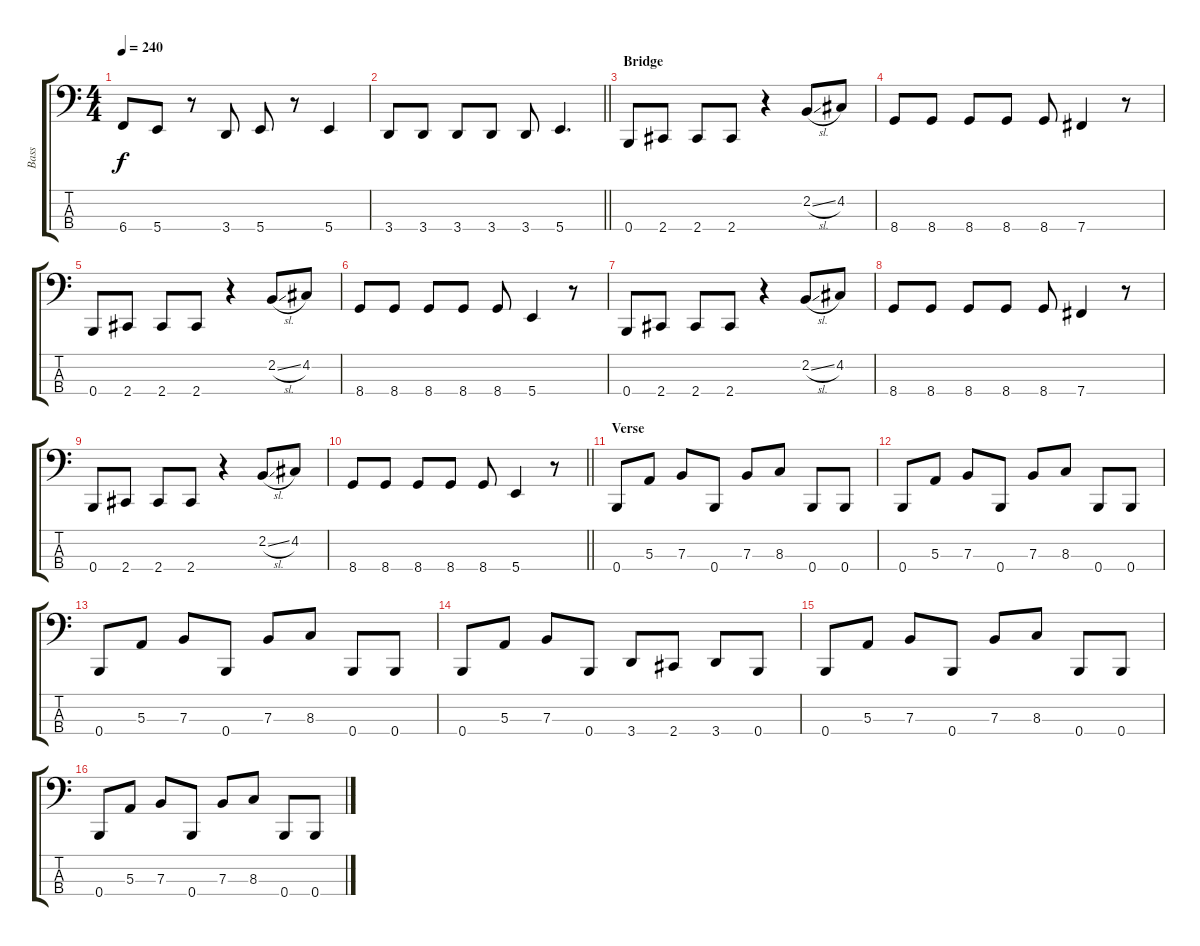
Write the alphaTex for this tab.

\track ("Bass" "Bass") {instrument electricbassfinger}
\staff {score tabs}
\tuning (D2 A1 E1 B0) {hide}
\ts (4 4)
\tempo 240
\clef f4
\ks c
6.4.8{dy f} 5.4.8 r.8 3.4.8 5.4.8 r.8 5.4.4 |
\barLineRight lightlight
3.4.8 3.4.8 3.4.8 3.4.8 3.4.8 5.4.4{d} |
\section ("" "Bridge")
0.4.8 2.4.8 2.4.8 2.4.8 r.4 2.2{sl}.8 4.2.8 |
8.4.8 8.4.8 8.4.8 8.4.8 8.4.8 7.4.4 r.8 |
0.4.8 2.4.8 2.4.8 2.4.8 r.4 2.2{sl}.8 4.2.8 |
8.4.8 8.4.8 8.4.8 8.4.8 8.4.8 5.4.4 r.8 |
0.4.8 2.4.8 2.4.8 2.4.8 r.4 2.2{sl}.8 4.2.8 |
8.4.8 8.4.8 8.4.8 8.4.8 8.4.8 7.4.4 r.8 |
0.4.8 2.4.8 2.4.8 2.4.8 r.4 2.2{sl}.8 4.2.8 |
\barLineRight lightlight
8.4.8 8.4.8 8.4.8 8.4.8 8.4.8 5.4.4 r.8 |
\section ("" "Verse")
0.4.8 5.3.8 7.3.8 0.4.8 7.3.8 8.3.8 0.4.8 0.4.8 |
0.4.8 5.3.8 7.3.8 0.4.8 7.3.8 8.3.8 0.4.8 0.4.8 |
0.4.8 5.3.8 7.3.8 0.4.8 7.3.8 8.3.8 0.4.8 0.4.8 |
0.4.8 5.3.8 7.3.8 0.4.8 3.4.8 2.4.8 3.4.8 0.4.8 |
0.4.8 5.3.8 7.3.8 0.4.8 7.3.8 8.3.8 0.4.8 0.4.8 |
0.4.8 5.3.8 7.3.8 0.4.8 7.3.8 8.3.8 0.4.8 0.4.8
